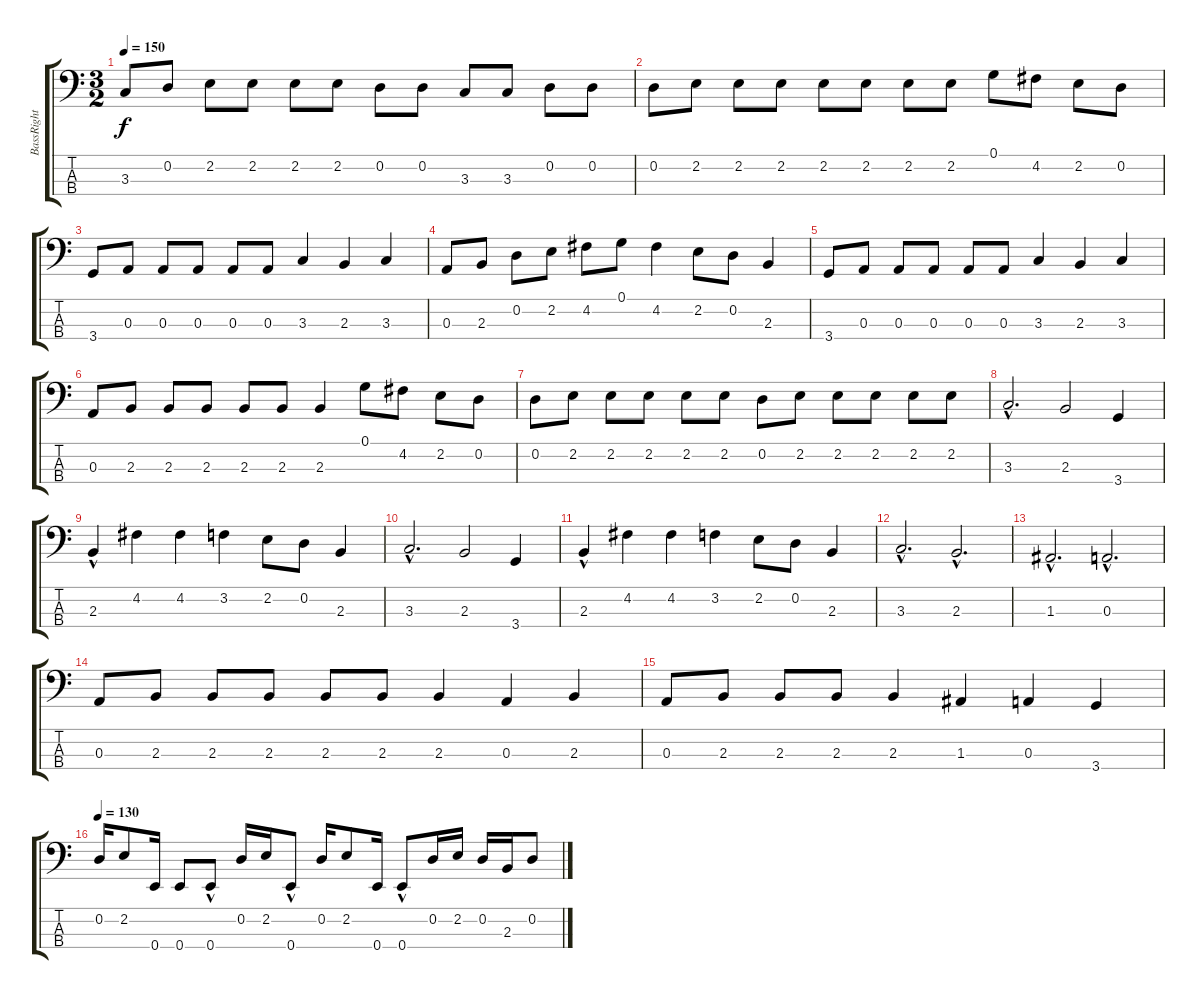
\track ("BassRight" "BassRight") {instrument electricbassfinger}
\staff {score tabs}
\tuning (G2 D2 A1 E1) {hide}
\ts (3 2)
\tempo 150
\clef f4
\ks c
3.3.8{dy f} 0.2.8 2.2.8 2.2.8 2.2.8 2.2.8 0.2.8 0.2.8 3.3.8 3.3.8 0.2.8 0.2.8 |
0.2.8 2.2.8 2.2.8 2.2.8 2.2.8 2.2.8 2.2.8 2.2.8 0.1.8 4.2.8 2.2.8 0.2.8 |
3.4.8 0.3.8 0.3.8 0.3.8 0.3.8 0.3.8 3.3.4 2.3.4 3.3.4 |
0.3.8 2.3.8 0.2.8 2.2.8 4.2.8 0.1.8 4.2.4 2.2.8 0.2.8 2.3.4 |
3.4.8 0.3.8 0.3.8 0.3.8 0.3.8 0.3.8 3.3.4 2.3.4 3.3.4 |
0.3.8 2.3.8 2.3.8 2.3.8 2.3.8 2.3.8 2.3.4 0.1.8 4.2.8 2.2.8 0.2.8 |
0.2.8 2.2.8 2.2.8 2.2.8 2.2.8 2.2.8 0.2.8 2.2.8 2.2.8 2.2.8 2.2.8 2.2.8 |
3.3{hac}.2{d} 2.3.2 3.4.4 |
2.3{hac}.4 4.2.4 4.2.4 3.2.4 2.2.8 0.2.8 2.3.4 |
3.3{hac}.2{d} 2.3.2 3.4.4 |
2.3{hac}.4 4.2.4 4.2.4 3.2.4 2.2.8 0.2.8 2.3.4 |
3.3{hac}.2{d} 2.3{hac}.2{d} |
1.3{hac}.2{d} 0.3{hac}.2{d} |
0.3.8 2.3.8 2.3.8 2.3.8 2.3.8 2.3.8 2.3.4 0.3.4 2.3.4 |
0.3.8 2.3.8 2.3.8 2.3.8 2.3.4 1.3.4 0.3.4 3.4.4 |
\tempo 130
0.2.16 2.2.8 0.4.16 0.4.8 0.4{hac}.8 0.2.16 2.2.16 0.4{hac}.8 0.2.16 2.2.8 0.4.16 0.4{hac}.8 0.2.16 2.2.16 0.2.16 2.3.16 0.2.8
